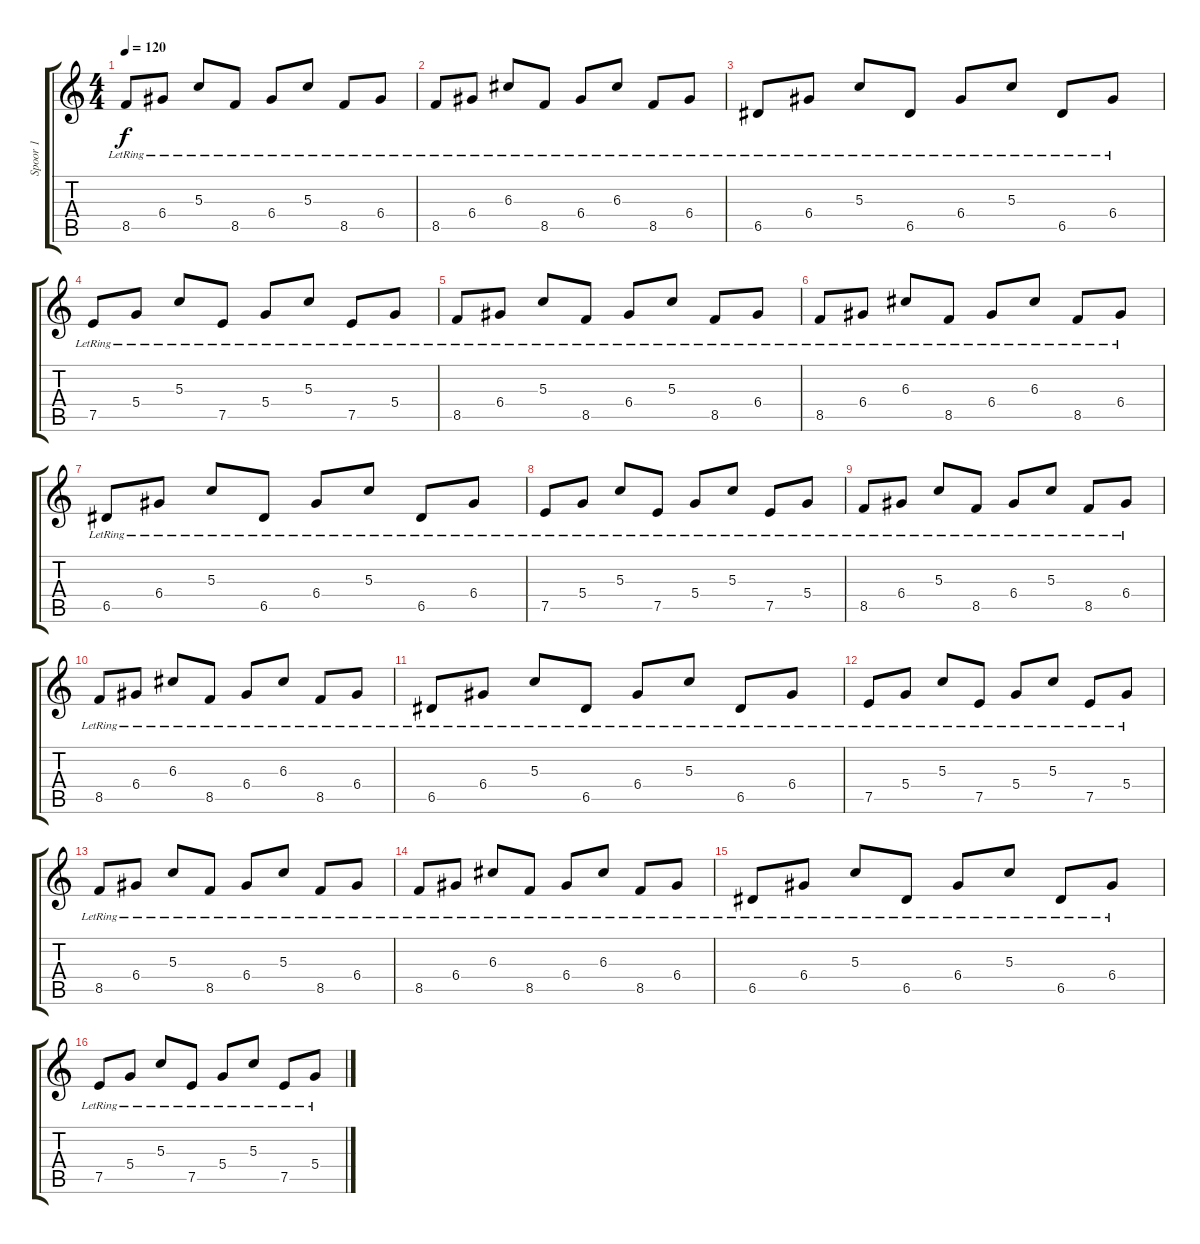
\track ("Spoor 1" "Spoor 1") {instrument acousticguitarsteel}
\staff {score tabs}
\tuning (E4 B3 G3 D3 A2 E2) {hide}
\ts (4 4)
\tempo 120
\clef g2
\ks c
8.5{lr}.8{dy f} 6.4{lr}.8 5.3{lr}.8 8.5{lr}.8 6.4{lr}.8 5.3{lr}.8 8.5{lr}.8 6.4{lr}.8 |
8.5{lr}.8 6.4{lr}.8 6.3{lr}.8 8.5{lr}.8 6.4{lr}.8 6.3{lr}.8 8.5{lr}.8 6.4{lr}.8 |
6.5{lr}.8 6.4{lr}.8 5.3{lr}.8 6.5{lr}.8 6.4{lr}.8 5.3{lr}.8 6.5{lr}.8 6.4{lr}.8 |
7.5{lr}.8 5.4{lr}.8 5.3{lr}.8 7.5{lr}.8 5.4{lr}.8 5.3{lr}.8 7.5{lr}.8 5.4{lr}.8 |
8.5{lr}.8 6.4{lr}.8 5.3{lr}.8 8.5{lr}.8 6.4{lr}.8 5.3{lr}.8 8.5{lr}.8 6.4{lr}.8 |
8.5{lr}.8 6.4{lr}.8 6.3{lr}.8 8.5{lr}.8 6.4{lr}.8 6.3{lr}.8 8.5{lr}.8 6.4{lr}.8 |
6.5{lr}.8 6.4{lr}.8 5.3{lr}.8 6.5{lr}.8 6.4{lr}.8 5.3{lr}.8 6.5{lr}.8 6.4{lr}.8 |
7.5{lr}.8 5.4{lr}.8 5.3{lr}.8 7.5{lr}.8 5.4{lr}.8 5.3{lr}.8 7.5{lr}.8 5.4{lr}.8 |
8.5{lr}.8 6.4{lr}.8 5.3{lr}.8 8.5{lr}.8 6.4{lr}.8 5.3{lr}.8 8.5{lr}.8 6.4{lr}.8 |
8.5{lr}.8 6.4{lr}.8 6.3{lr}.8 8.5{lr}.8 6.4{lr}.8 6.3{lr}.8 8.5{lr}.8 6.4{lr}.8 |
6.5{lr}.8 6.4{lr}.8 5.3{lr}.8 6.5{lr}.8 6.4{lr}.8 5.3{lr}.8 6.5{lr}.8 6.4{lr}.8 |
7.5{lr}.8 5.4{lr}.8 5.3{lr}.8 7.5{lr}.8 5.4{lr}.8 5.3{lr}.8 7.5{lr}.8 5.4{lr}.8 |
8.5{lr}.8 6.4{lr}.8 5.3{lr}.8 8.5{lr}.8 6.4{lr}.8 5.3{lr}.8 8.5{lr}.8 6.4{lr}.8 |
8.5{lr}.8 6.4{lr}.8 6.3{lr}.8 8.5{lr}.8 6.4{lr}.8 6.3{lr}.8 8.5{lr}.8 6.4{lr}.8 |
6.5{lr}.8 6.4{lr}.8 5.3{lr}.8 6.5{lr}.8 6.4{lr}.8 5.3{lr}.8 6.5{lr}.8 6.4{lr}.8 |
7.5{lr}.8 5.4{lr}.8 5.3{lr}.8 7.5{lr}.8 5.4{lr}.8 5.3{lr}.8 7.5{lr}.8 5.4{lr}.8
